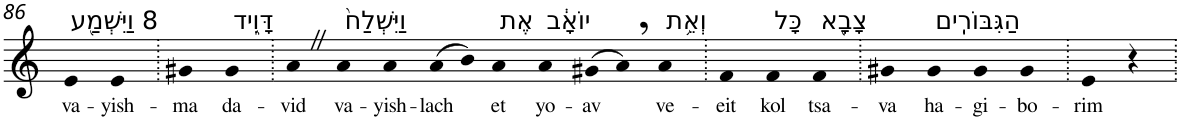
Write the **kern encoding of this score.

**kern	**text
*part1	*part1
*staff1	*staff1
*I"Piano	*
*I'Pno	*
!!LO:PB:g=z
*clefG2	*
*k[]	*
=86	=86
!LO:TX:a:t=8 וַיִּשְׁמַ֖ע	!
!	!LO:LY:b
4e	va-
!	!LO:LY:b
4e	-yish-
=87.	=87.
!	!LO:LY:b
4g#X	-ma
!LO:TX:a:t=דָּוִ֑יד	!
!	!LO:LY:b
4g#	da-
=88.	=88.
!	!LO:LY:b
4aZ	-vid
!LO:TX:a:t=וַיִּשְׁלַח֙	!
!	!LO:LY:b
4a	va-
!	!LO:LY:b
4a	-yish-
!	!LO:LY:b
(>8a	-lach
8b)	.
!LO:TX:a:t=אֶת	!
!	!LO:LY:b
4a	et
!LO:TX:a:t=יוֹאָ֔ב	!
!	!LO:LY:b
4a	yo-
!	!LO:LY:b
(>8g#X	-av
8a,)	.
!LO:TX:a:t=וְאֵ֥ת	!
!	!LO:LY:b
4a	ve-
=89.	=89.
!	!LO:LY:b
4f	-eit
!LO:TX:a:t=כָּל	!
!	!LO:LY:b
4f	kol
!LO:TX:a:t=צָבָ֖א	!
!	!LO:LY:b
4f	tsa-
=90.	=90.
!	!LO:LY:b
4g#X	-va
!LO:TX:a:t=הַגִּבּוֹרִֽים	!
!	!LO:LY:b
4g#	ha-
!	!LO:LY:b
4g#	-gi-
!	!LO:LY:b
4g#	-bo-
=91.	=91.
!	!LO:LY:b
4e	-rim
4r	.
=.	=.
*-	*-
